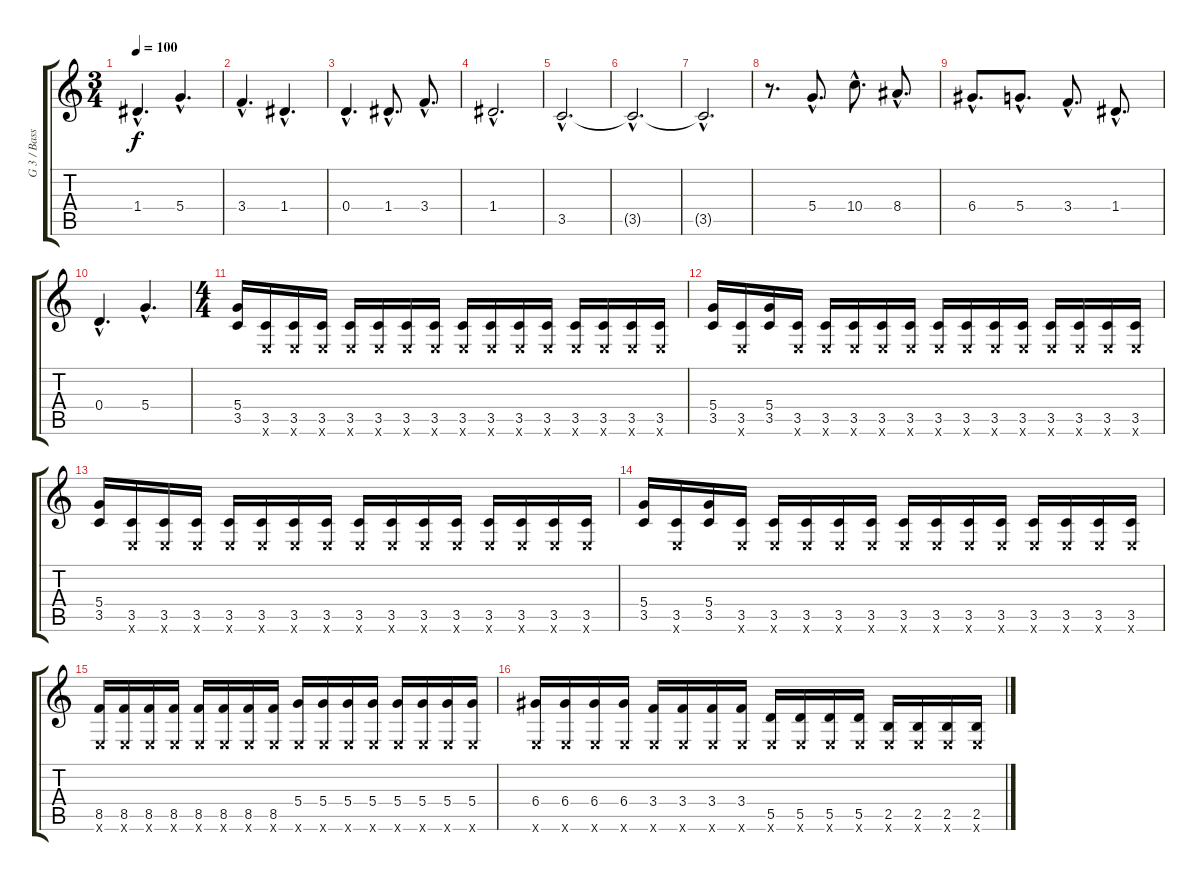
\track ("G 3 / Bass" "G 3 / Bass") {instrument distortionguitar}
\staff {score tabs}
\tuning (E4 B3 G3 D3 A2 E2) {hide}
\ts (3 4)
\tempo 100
\clef g2
\ks c
1.4{hac}.4{d dy f} 5.4{hac}.4{d} |
3.4{hac}.4{d} 1.4{hac}.4{d} |
0.4{hac}.4{d} 1.4{hac}.8{d} 3.4{hac}.8{d} |
1.4{hac}.2{d} |
3.5{hac}.2{d} |
3.5{hac t}.2{d} |
3.5{hac t}.2{d} |
r.8{d} 5.4{hac}.8{d} 10.4{hac}.8{d} 8.4{hac}.8{d} |
6.4{hac}.8{d} 5.4{hac}.8{d} 3.4{hac}.8{d} 1.4{hac}.8{d} |
0.4{hac}.4{d} 5.4{hac}.4{d} |
\ts (4 4)
\section ("" "")
(5.4 3.5).16{instrument lead8bassandlead} (3.5 0.6{x}).16 (3.5 0.6{x}).16 (3.5 0.6{x}).16 (3.5 0.6{x}).16 (3.5 0.6{x}).16 (3.5 0.6{x}).16 (3.5 0.6{x}).16 (3.5 0.6{x}).16 (3.5 0.6{x}).16 (3.5 0.6{x}).16 (3.5 0.6{x}).16 (3.5 0.6{x}).16 (3.5 0.6{x}).16 (3.5 0.6{x}).16 (3.5 0.6{x}).16 |
(5.4 3.5).16 (3.5 0.6{x}).16 (5.4 3.5).16 (3.5 0.6{x}).16 (3.5 0.6{x}).16 (3.5 0.6{x}).16 (3.5 0.6{x}).16 (3.5 0.6{x}).16 (3.5 0.6{x}).16 (3.5 0.6{x}).16 (3.5 0.6{x}).16 (3.5 0.6{x}).16 (3.5 0.6{x}).16 (3.5 0.6{x}).16 (3.5 0.6{x}).16 (3.5 0.6{x}).16 |
(5.4 3.5).16 (3.5 0.6{x}).16 (3.5 0.6{x}).16 (3.5 0.6{x}).16 (3.5 0.6{x}).16 (3.5 0.6{x}).16 (3.5 0.6{x}).16 (3.5 0.6{x}).16 (3.5 0.6{x}).16 (3.5 0.6{x}).16 (3.5 0.6{x}).16 (3.5 0.6{x}).16 (3.5 0.6{x}).16 (3.5 0.6{x}).16 (3.5 0.6{x}).16 (3.5 0.6{x}).16 |
(5.4 3.5).16 (3.5 0.6{x}).16 (5.4 3.5).16 (3.5 0.6{x}).16 (3.5 0.6{x}).16 (3.5 0.6{x}).16 (3.5 0.6{x}).16 (3.5 0.6{x}).16 (3.5 0.6{x}).16 (3.5 0.6{x}).16 (3.5 0.6{x}).16 (3.5 0.6{x}).16 (3.5 0.6{x}).16 (3.5 0.6{x}).16 (3.5 0.6{x}).16 (3.5 0.6{x}).16 |
\section ("" "")
(8.5 0.6{x}).16 (8.5 0.6{x}).16 (8.5 0.6{x}).16 (8.5 0.6{x}).16 (8.5 0.6{x}).16 (8.5 0.6{x}).16 (8.5 0.6{x}).16 (8.5 0.6{x}).16 (5.4 0.6{x}).16 (5.4 0.6{x}).16 (5.4 0.6{x}).16 (5.4 0.6{x}).16 (5.4 0.6{x}).16 (5.4 0.6{x}).16 (5.4 0.6{x}).16 (5.4 0.6{x}).16 |
(6.4 0.6{x}).16 (6.4 0.6{x}).16 (6.4 0.6{x}).16 (6.4 0.6{x}).16 (3.4 0.6{x}).16 (3.4 0.6{x}).16 (3.4 0.6{x}).16 (3.4 0.6{x}).16 (5.5 0.6{x}).16 (5.5 0.6{x}).16 (5.5 0.6{x}).16 (5.5 0.6{x}).16 (2.5 0.6{x}).16 (2.5 0.6{x}).16 (2.5 0.6{x}).16 (2.5 0.6{x}).16
